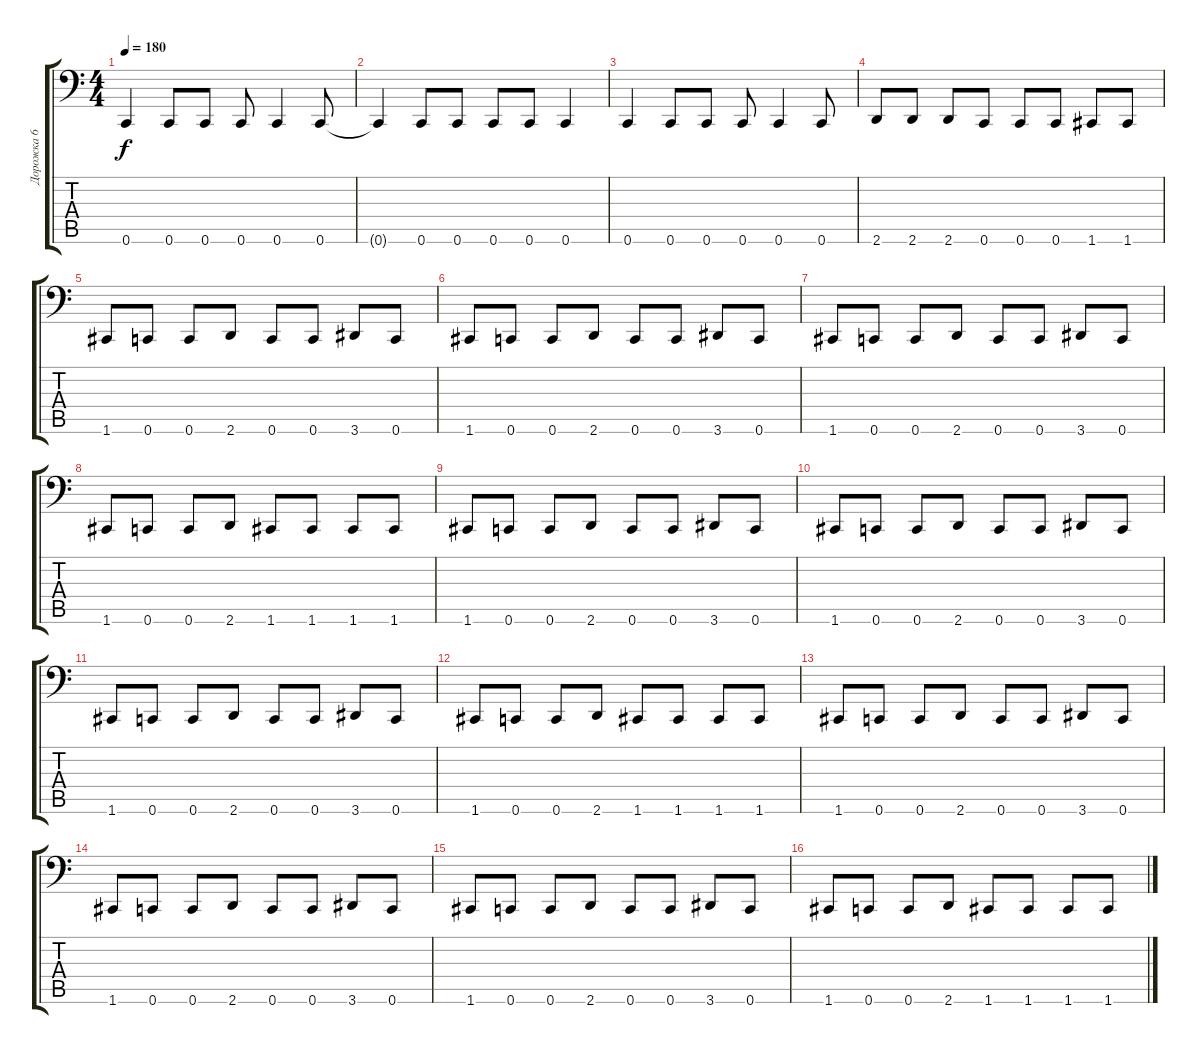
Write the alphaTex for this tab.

\track ("Дорожка 6" "Дорожка 6") {instrument electricbasspick}
\staff {score tabs}
\tuning (D3 A2 F2 C2 G1 C1) {hide}
\ts (4 4)
\tempo 180
\clef f4
\ks c
0.6.4{dy f} 0.6.8 0.6.8 0.6.8 0.6.4 0.6.8 |
0.6{t}.4 0.6.8 0.6.8 0.6.8 0.6.8 0.6.4 |
0.6.4 0.6.8 0.6.8 0.6.8 0.6.4 0.6.8 |
2.6.8 2.6.8 2.6.8 0.6.8 0.6.8 0.6.8 1.6.8 1.6.8 |
1.6.8 0.6.8 0.6.8 2.6.8 0.6.8 0.6.8 3.6.8 0.6.8 |
1.6.8 0.6.8 0.6.8 2.6.8 0.6.8 0.6.8 3.6.8 0.6.8 |
1.6.8 0.6.8 0.6.8 2.6.8 0.6.8 0.6.8 3.6.8 0.6.8 |
1.6.8 0.6.8 0.6.8 2.6.8 1.6.8 1.6.8 1.6.8 1.6.8 |
1.6.8 0.6.8 0.6.8 2.6.8 0.6.8 0.6.8 3.6.8 0.6.8 |
1.6.8 0.6.8 0.6.8 2.6.8 0.6.8 0.6.8 3.6.8 0.6.8 |
1.6.8 0.6.8 0.6.8 2.6.8 0.6.8 0.6.8 3.6.8 0.6.8 |
1.6.8 0.6.8 0.6.8 2.6.8 1.6.8 1.6.8 1.6.8 1.6.8 |
1.6.8 0.6.8 0.6.8 2.6.8 0.6.8 0.6.8 3.6.8 0.6.8 |
1.6.8 0.6.8 0.6.8 2.6.8 0.6.8 0.6.8 3.6.8 0.6.8 |
1.6.8 0.6.8 0.6.8 2.6.8 0.6.8 0.6.8 3.6.8 0.6.8 |
1.6.8 0.6.8 0.6.8 2.6.8 1.6.8 1.6.8 1.6.8 1.6.8
